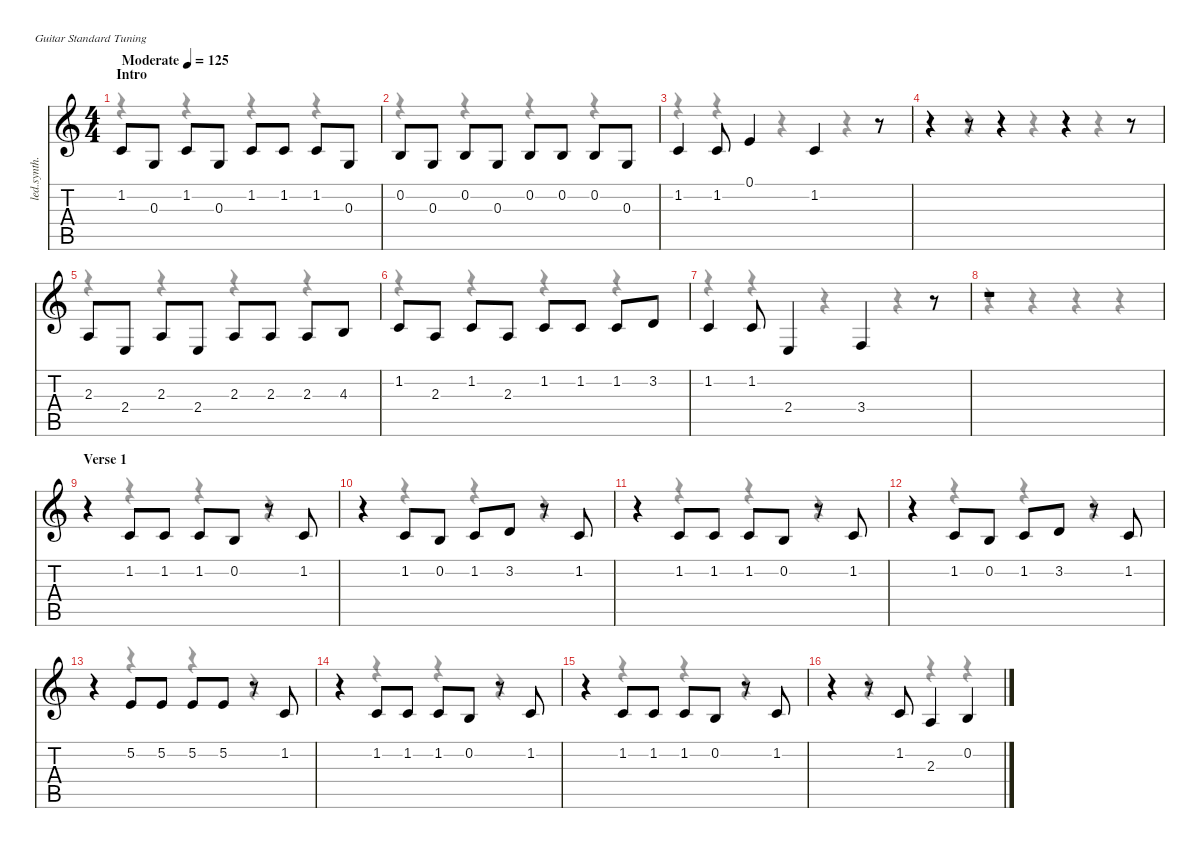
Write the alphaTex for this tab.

\defaultSystemsLayout 4
\hideDynamics
\bracketExtendMode nobrackets
\otherSystemsTrackNameOrientation horizontal
\track ("Vocal" "led.synth.") {instrument lead6voice}
\staff {score tabs}
\tuning (E4 B3 G3 D3 A2 E2)
\voice
\ts (4 4)
\beaming (8 2 2 2 2)
\section ("" "Intro")
\tempo (125 "Moderate")
\clef g2
\ks c
1.2.8{dy f instrument lead6voice} 0.3.8 1.2.8 0.3.8 1.2.8 1.2.8 1.2.8 0.3.8 |
0.2.8 0.3.8 0.2.8 0.3.8 0.2.8 0.2.8 0.2.8 0.3.8 |
1.2.4 1.2.8 0.1.4 1.2.4 r.8 |
r.4 r.8 r.4 r.4 r.8 |
2.3.8 2.4.8 2.3.8 2.4.8 2.3.8 2.3.8 2.3.8 4.3.8 |
1.2.8 2.3.8 1.2.8 2.3.8 1.2.8 1.2.8 1.2.8 3.2.8 |
1.2.4 1.2.8 2.4.4 3.4.4 r.8 |
r.1 |
\section ("" "Verse 1")
r.4 1.2.8 1.2.8 1.2.8 0.2.8 r.8 1.2.8 |
r.4 1.2.8 0.2.8 1.2.8 3.2.8 r.8 1.2.8 |
r.4 1.2.8 1.2.8 1.2.8 0.2.8 r.8 1.2.8 |
r.4 1.2.8 0.2.8 1.2.8 3.2.8 r.8 1.2.8 |
r.4 5.2.8 5.2.8 5.2.8 5.2.8 r.8 1.2.8 |
r.4 1.2.8 1.2.8 1.2.8 0.2.8 r.8 1.2.8 |
r.4 1.2.8 1.2.8 1.2.8 0.2.8 r.8 1.2.8 |
r.4 r.8 1.2.8 2.3.4 0.2.4
\voice
\clef g2
\ottava regular
\simile none
\ks c
r.4{dy mf} r.4 r.4 r.4 |
r.4 r.4 r.4 r.4 |
r.4 r.4 r.4 r.4 |
r.4 r.4 r.4 r.4 |
r.4 r.4 r.4 r.4 |
r.4 r.4 r.4 r.4 |
r.4 r.4 r.4 r.4 |
r.4 r.4 r.4 r.4 |
r.4 r.4 r.4 r.4 |
r.4 r.4 r.4 r.4 |
r.4 r.4 r.4 r.4 |
r.4 r.4 r.4 r.4 |
r.4 r.4 r.4 r.4 |
r.4 r.4 r.4 r.4 |
r.4 r.4 r.4 r.4 |
r.4 r.4 r.4 r.4
